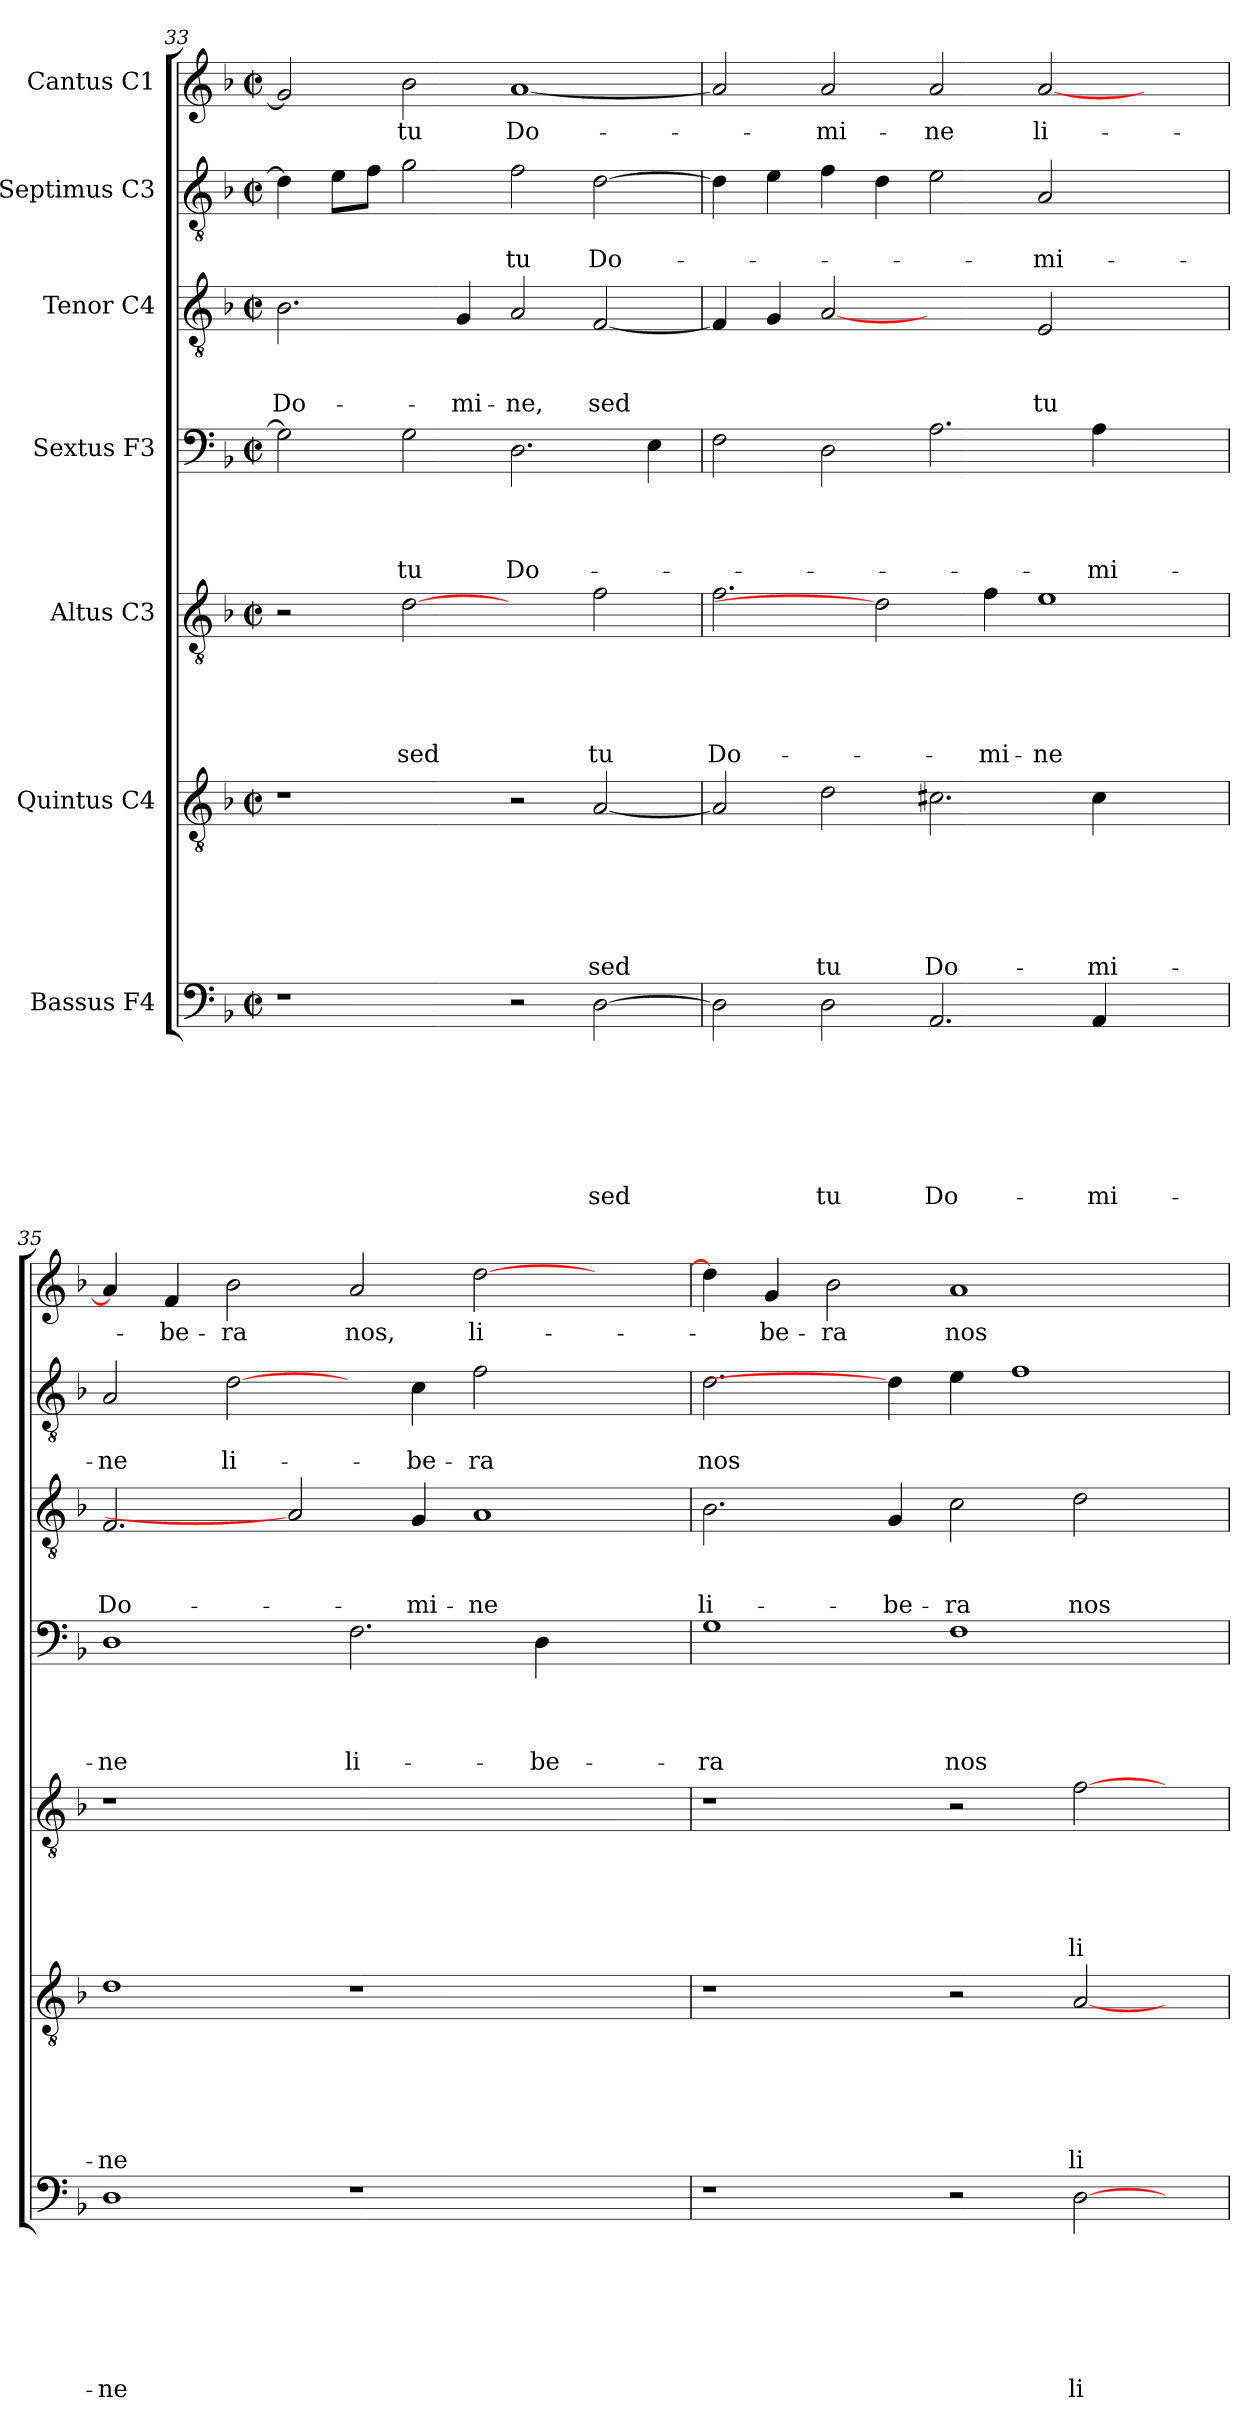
**kern	**text	**text	**text	**text	**text	**text	**text	**kern	**text	**text	**text	**text	**text	**text	**kern	**text	**text	**text	**text	**text	**kern	**text	**text	**text	**text	**kern	**text	**text	**text	**kern	**text	**text	**kern	**text
*part7	*part7	*part7	*part7	*part7	*part7	*part7	*part7	*part6	*part6	*part6	*part6	*part6	*part6	*part6	*part5	*part5	*part5	*part5	*part5	*part5	*part4	*part4	*part4	*part4	*part4	*part3	*part3	*part3	*part3	*part2	*part2	*part2	*part1	*part1
*staff7	*staff7	*staff7	*staff7	*staff7	*staff7	*staff7	*staff7	*staff6	*staff6	*staff6	*staff6	*staff6	*staff6	*staff6	*staff5	*staff5	*staff5	*staff5	*staff5	*staff5	*staff4	*staff4	*staff4	*staff4	*staff4	*staff3	*staff3	*staff3	*staff3	*staff2	*staff2	*staff2	*staff1	*staff1
*I"Bassus F4	*	*	*	*	*	*	*	*I"Quintus C4	*	*	*	*	*	*	*I"Altus C3	*	*	*	*	*	*I"Sextus F3	*	*	*	*	*I"Tenor C4	*	*	*	*I"Septimus C3	*	*	*I"Cantus C1	*
*clefF4	*	*	*	*	*	*	*	*clefGv2	*	*	*	*	*	*	*clefGv2	*	*	*	*	*	*clefF4	*	*	*	*	*clefGv2	*	*	*	*clefGv2	*	*	*clefG2	*
*k[b-]	*	*	*	*	*	*	*	*k[b-]	*	*	*	*	*	*	*k[b-]	*	*	*	*	*	*k[b-]	*	*	*	*	*k[b-]	*	*	*	*k[b-]	*	*	*k[b-]	*
*F:	*	*	*	*	*	*	*	*F:	*	*	*	*	*	*	*F:	*	*	*	*	*	*F:	*	*	*	*	*F:	*	*	*	*F:	*	*	*F:	*
*M2/2	*	*	*	*	*	*	*	*M2/2	*	*	*	*	*	*	*M2/2	*	*	*	*	*	*M2/2	*	*	*	*	*M2/2	*	*	*	*M2/2	*	*	*M2/2	*
*met(c|)	*	*	*	*	*	*	*	*met(c|)	*	*	*	*	*	*	*met(c|)	*	*	*	*	*	*met(c|)	*	*	*	*	*met(c|)	*	*	*	*met(c|)	*	*	*met(c|)	*
=33	=33	=33	=33	=33	=33	=33	=33	=33	=33	=33	=33	=33	=33	=33	=33	=33	=33	=33	=33	=33	=33	=33	=33	=33	=33	=33	=33	=33	=33	=33	=33	=33	=33	=33
!	!	!	!	!	!	!	!	!	!	!	!	!	!	!	!	!	!	!	!	!	!	!	!	!	!	!	!	!	!LO:LY:b	!	!	!	!	!
1r	.	.	.	.	.	.	.	1r	.	.	.	.	.	.	2r	.	.	.	.	.	2G\]	.	.	.	.	2.B-\	.	.	Do-	4d\]	.	.	2g/]	.
.	.	.	.	.	.	.	.	.	.	.	.	.	.	.	.	.	.	.	.	.	.	.	.	.	.	.	.	.	.	8e\L	.	.	.	.
.	.	.	.	.	.	.	.	.	.	.	.	.	.	.	.	.	.	.	.	.	.	.	.	.	.	.	.	.	.	8f\J	.	.	.	.
!	!	!	!	!	!	!	!	!	!	!	!	!	!	!	!	!	!	!	!	!LO:LY:b	!	!	!	!	!LO:LY:b	!	!	!	!	!	!	!	!	!LO:LY:b
.	.	.	.	.	.	.	.	.	.	.	.	.	.	.	[2d	.	.	.	.	sed	2G\	.	.	.	tu	.	.	.	.	2g\	.	.	2b-\	tu
!	!	!	!	!	!	!	!	!	!	!	!	!	!	!	!	!	!	!	!	!	!	!	!	!	!	!	!	!	!LO:LY:b	!	!	!	!	!
.	.	.	.	.	.	.	.	.	.	.	.	.	.	.	.	.	.	.	.	.	.	.	.	.	.	4G/	.	.	-mi-	.	.	.	.	.
!	!	!	!	!	!	!	!	!	!	!	!	!	!	!	!	!	!	!	!	!	!	!	!	!	!LO:LY:b	!	!	!	!LO:LY:b	!	!	!LO:LY:b	!	!LO:LY:b
2r	.	.	.	.	.	.	.	2r	.	.	.	.	.	.	2ryy	.	.	.	.	.	2.D\	.	.	.	Do-	2A/	.	.	-ne,	2f\	.	tu	[1a	Do-
!	!	!	!	!	!	!	!LO:LY:b	!	!	!	!	!	!	!LO:LY:b	!	!	!	!	!	!LO:LY:b	!	!	!	!	!	!	!	!	!LO:LY:b	!	!	!LO:LY:b	!	!
[2D\	.	.	.	.	.	.	sed	[2A/	.	.	.	.	.	sed	2f\	.	.	.	.	tu	.	.	.	.	.	[2F/	.	.	sed	[2d\	.	Do-	.	.
.	.	.	.	.	.	.	.	.	.	.	.	.	.	.	.	.	.	.	.	.	4E\	.	.	.	.	.	.	.	.	.	.	.	.	.
=34	=34	=34	=34	=34	=34	=34	=34	=34	=34	=34	=34	=34	=34	=34	=34	=34	=34	=34	=34	=34	=34	=34	=34	=34	=34	=34	=34	=34	=34	=34	=34	=34	=34	=34
!	!	!	!	!	!	!	!	!	!	!	!	!	!	!	!	!	!	!	!	!LO:LY:b	!	!	!	!	!	!	!	!	!	!	!	!	!	!
2D\]	.	.	.	.	.	.	.	2A/]	.	.	.	.	.	.	2.f\	.	.	.	.	Do-	2F\	.	.	.	.	4F/]	.	.	.	4d\]	.	.	2a/]	.
.	.	.	.	.	.	.	.	.	.	.	.	.	.	.	.	.	.	.	.	.	.	.	.	.	.	4G/	.	.	.	4e\	.	.	.	.
!	!	!	!	!	!	!	!LO:LY:b	!	!	!	!	!	!	!LO:LY:b	!	!	!	!	!	!	!	!	!	!	!	!	!	!	!	!	!	!	!	!LO:LY:b
2D\	.	.	.	.	.	.	tu	2d\	.	.	.	.	.	tu	.	.	.	.	.	.	2D\	.	.	.	.	[2A	.	.	.	4f\	.	.	2a/	-mi-
.	.	.	.	.	.	.	.	.	.	.	.	.	.	.	2d]	.	.	.	.	.	.	.	.	.	.	.	.	.	.	4d\	.	.	.	.
!	!	!	!	!	!	!	!LO:LY:b	!	!	!	!	!	!	!LO:LY:b	!	!	!	!	!	!	!	!	!	!	!	!	!	!	!	!	!	!	!	!LO:LY:b
2.AA/	.	.	.	.	.	.	Do-	2.c#X\	.	.	.	.	.	Do-	.	.	.	.	.	.	2.A\	.	.	.	.	2ryy	.	.	.	2e\	.	.	2a/	-ne
!	!	!	!	!	!	!	!	!	!	!	!	!	!	!	!	!	!	!	!	!LO:LY:b	!	!	!	!	!	!	!	!	!	!	!	!	!	!
.	.	.	.	.	.	.	.	.	.	.	.	.	.	.	4f\	.	.	.	.	-mi-	.	.	.	.	.	.	.	.	.	.	.	.	.	.
!	!	!	!	!	!	!	!	!	!	!	!	!	!	!	!	!	!	!	!	!LO:LY:b	!	!	!	!	!	!	!	!	!LO:LY:b	!	!	!LO:LY:b	!	!LO:LY:b
.	.	.	.	.	.	.	.	.	.	.	.	.	.	.	1e	.	.	.	.	-ne	.	.	.	.	.	2E/	.	.	tu	2A/	.	-mi-	[2a/	li-
!	!	!	!	!	!	!	!LO:LY:b	!	!	!	!	!	!	!LO:LY:b	!	!	!	!	!	!	!	!	!	!	!LO:LY:b	!	!	!	!	!	!	!	!	!
4AA/	.	.	.	.	.	.	-mi-	4c#\	.	.	.	.	.	-mi-	.	.	.	.	.	.	4A\	.	.	.	-mi-	.	.	.	.	.	.	.	.	.
2ryy	.	.	.	.	.	.	.	2ryy	.	.	.	.	.	.	.	.	.	.	.	.	2ryy	.	.	.	.	2ryy	.	.	.	2ryy	.	.	2ryy	.
!!LO:LB:g=z
=35	=35	=35	=35	=35	=35	=35	=35	=35	=35	=35	=35	=35	=35	=35	=35	=35	=35	=35	=35	=35	=35	=35	=35	=35	=35	=35	=35	=35	=35	=35	=35	=35	=35	=35
!	!	!	!	!	!	!	!LO:LY:b	!	!	!	!	!	!	!LO:LY:b	!	!	!	!	!	!	!	!	!	!	!LO:LY:b	!	!	!	!LO:LY:b	!	!	!LO:LY:b	!	!
1D	.	.	.	.	.	.	-ne	1d	.	.	.	.	.	-ne	1r	.	.	.	.	.	1D	.	.	.	-ne	2.F/	.	.	Do-	2A/	.	-ne	4a/]	.
!	!	!	!	!	!	!	!	!	!	!	!	!	!	!	!	!	!	!	!	!	!	!	!	!	!	!	!	!	!	!	!	!	!	!LO:LY:b
.	.	.	.	.	.	.	.	.	.	.	.	.	.	.	.	.	.	.	.	.	.	.	.	.	.	.	.	.	.	.	.	.	4f/	-be-
!	!	!	!	!	!	!	!	!	!	!	!	!	!	!	!	!	!	!	!	!	!	!	!	!	!	!	!	!	!	!	!	!LO:LY:b	!	!LO:LY:b
.	.	.	.	.	.	.	.	.	.	.	.	.	.	.	.	.	.	.	.	.	.	.	.	.	.	.	.	.	.	[2d\	.	li-	2b-\	-ra
.	.	.	.	.	.	.	.	.	.	.	.	.	.	.	.	.	.	.	.	.	.	.	.	.	.	2A]	.	.	.	.	.	.	.	.
!	!	!	!	!	!	!	!	!	!	!	!	!	!	!	!	!	!	!	!	!	!	!	!	!	!LO:LY:b	!	!	!	!	!	!	!	!	!LO:LY:b
1r	.	.	.	.	.	.	.	1r	.	.	.	.	.	.	1.ryy	.	.	.	.	.	2.F\	.	.	.	li-	.	.	.	.	4ryy	.	.	2a/	nos,
!	!	!	!	!	!	!	!	!	!	!	!	!	!	!	!	!	!	!	!	!	!	!	!	!	!	!	!	!	!LO:LY:b	!	!	!LO:LY:b	!	!
.	.	.	.	.	.	.	.	.	.	.	.	.	.	.	.	.	.	.	.	.	.	.	.	.	.	4G/	.	.	-mi-	4c\	.	-be-	.	.
!	!	!	!	!	!	!	!	!	!	!	!	!	!	!	!	!	!	!	!	!	!	!	!	!	!	!	!	!	!LO:LY:b	!	!	!LO:LY:b	!	!LO:LY:b
.	.	.	.	.	.	.	.	.	.	.	.	.	.	.	.	.	.	.	.	.	.	.	.	.	.	1A	.	.	-ne	2f\	.	-ra	[2dd\	li-
!	!	!	!	!	!	!	!	!	!	!	!	!	!	!	!	!	!	!	!	!	!	!	!	!	!LO:LY:b	!	!	!	!	!	!	!	!	!
.	.	.	.	.	.	.	.	.	.	.	.	.	.	.	.	.	.	.	.	.	4D\	.	.	.	-be-	.	.	.	.	.	.	.	.	.
2ryy	.	.	.	.	.	.	.	2ryy	.	.	.	.	.	.	.	.	.	.	.	.	2ryy	.	.	.	.	.	.	.	.	2ryy	.	.	2ryy	.
=36	=36	=36	=36	=36	=36	=36	=36	=36	=36	=36	=36	=36	=36	=36	=36	=36	=36	=36	=36	=36	=36	=36	=36	=36	=36	=36	=36	=36	=36	=36	=36	=36	=36	=36
!	!	!	!	!	!	!	!	!	!	!	!	!	!	!	!	!	!	!	!	!	!	!	!	!	!LO:LY:b	!	!	!	!LO:LY:b	!	!	!LO:LY:b	!	!
1r	.	.	.	.	.	.	.	1r	.	.	.	.	.	.	1r	.	.	.	.	.	1G	.	.	.	-ra	2.B-\	.	.	li-	2.d\	.	nos	4dd\]	.
!	!	!	!	!	!	!	!	!	!	!	!	!	!	!	!	!	!	!	!	!	!	!	!	!	!	!	!	!	!	!	!	!	!	!LO:LY:b
.	.	.	.	.	.	.	.	.	.	.	.	.	.	.	.	.	.	.	.	.	.	.	.	.	.	.	.	.	.	.	.	.	4g/	-be-
!	!	!	!	!	!	!	!	!	!	!	!	!	!	!	!	!	!	!	!	!	!	!	!	!	!	!	!	!	!	!	!	!	!	!LO:LY:b
.	.	.	.	.	.	.	.	.	.	.	.	.	.	.	.	.	.	.	.	.	.	.	.	.	.	.	.	.	.	.	.	.	2b-\	-ra
!	!	!	!	!	!	!	!	!	!	!	!	!	!	!	!	!	!	!	!	!	!	!	!	!	!	!	!	!	!LO:LY:b	!	!	!	!	!
.	.	.	.	.	.	.	.	.	.	.	.	.	.	.	.	.	.	.	.	.	.	.	.	.	.	4G/	.	.	-be-	4d\]	.	.	.	.
!	!	!	!	!	!	!	!	!	!	!	!	!	!	!	!	!	!	!	!	!	!	!	!	!	!LO:LY:b	!	!	!	!LO:LY:b	!	!	!	!	!LO:LY:b
2r	.	.	.	.	.	.	.	2r	.	.	.	.	.	.	2r	.	.	.	.	.	1F	.	.	.	nos	2c\	.	.	-ra	4e\	.	.	1a	nos
.	.	.	.	.	.	.	.	.	.	.	.	.	.	.	.	.	.	.	.	.	.	.	.	.	.	.	.	.	.	1f	.	.	.	.
!	!	!	!	!	!	!	!LO:LY:b	!	!	!	!	!	!	!LO:LY:b	!	!	!	!	!	!LO:LY:b	!	!	!	!	!	!	!	!	!LO:LY:b	!	!	!	!	!
[2D\	.	.	.	.	.	.	li-	[2A/	.	.	.	.	.	li-	[2f\	.	.	.	.	li-	.	.	.	.	.	2d\	.	.	nos	.	.	.	.	.
4ryy	.	.	.	.	.	.	.	4ryy	.	.	.	.	.	.	4ryy	.	.	.	.	.	4ryy	.	.	.	.	4ryy	.	.	.	.	.	.	4ryy	.
=	=	=	=	=	=	=	=	=	=	=	=	=	=	=	=	=	=	=	=	=	=	=	=	=	=	=	=	=	=	=	=	=	=	=
*-	*-	*-	*-	*-	*-	*-	*-	*-	*-	*-	*-	*-	*-	*-	*-	*-	*-	*-	*-	*-	*-	*-	*-	*-	*-	*-	*-	*-	*-	*-	*-	*-	*-	*-
